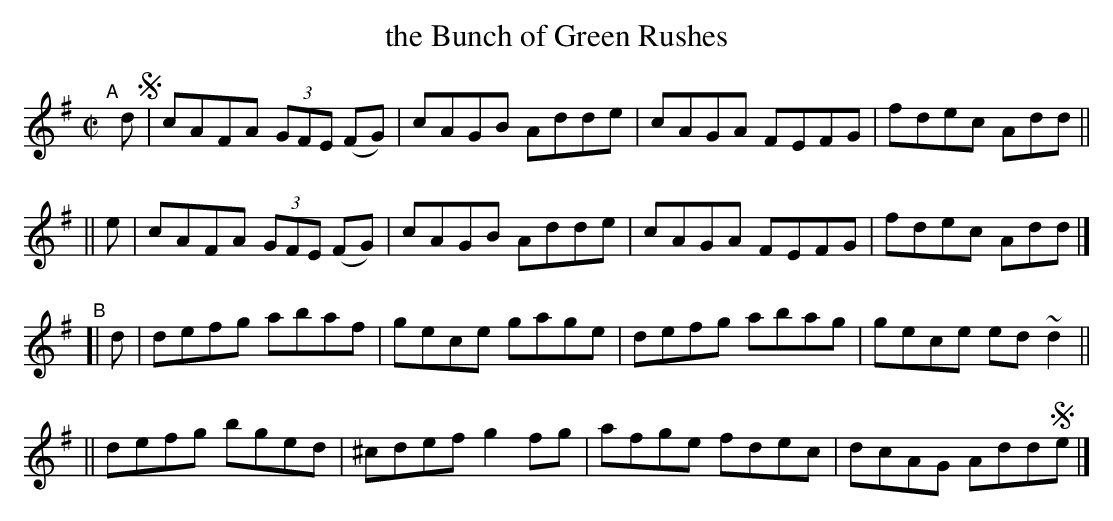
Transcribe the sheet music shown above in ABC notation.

X:1
T: the Bunch of Green Rushes
M: C|
L: 1/8
K: Dmix
"^A"[|] d !segno!\
|      cAFA (3GFE (FG) | cAGB Adde | cAGA FEFG | fdec Add ||
|| e | cAFA (3GFE (FG) | cAGB Adde | cAGA FEFG | fdec Add |]
"^B"[| d \
|  defg abaf |  gece gage | defg abag | gece ed~d2 ||
|| defg bged | ^cdef g2fg | afge fdec | dcAG Add!segno!e |]
